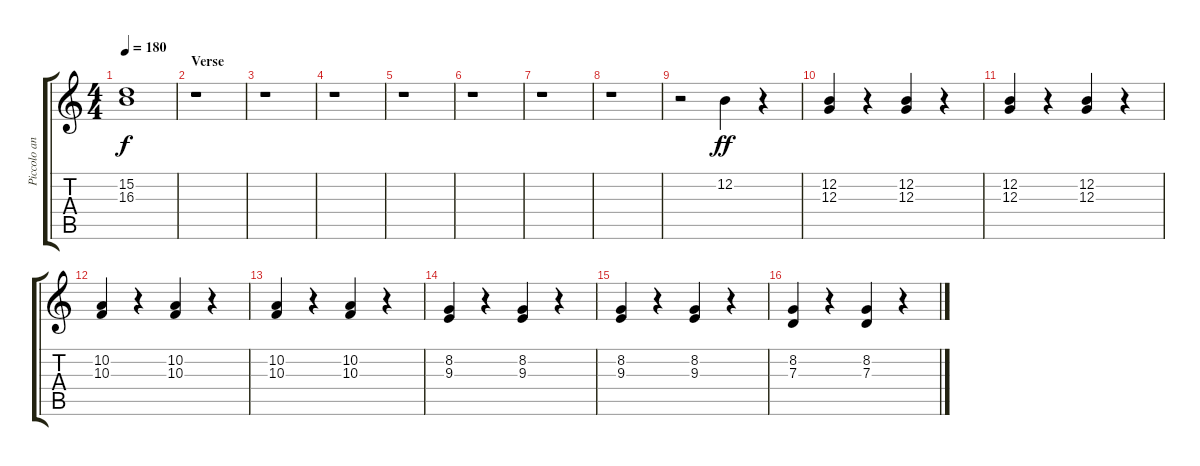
\track ("Piccolo and Strings" "Piccolo an") {instrument piccolo}
\staff {score tabs}
\tuning (E4 B3 G3 D3 A2 E2) {hide}
\ts (4 4)
\tempo 180
\clef g2
\ks c
(15.2{t} 16.3{t}).1{dy f} |
\section ("" "Verse")
r.1 |
r.1 |
r.1 |
r.1 |
r.1 |
r.1 |
r.1 |
r.2 12.2.4{dy ff} r.4 |
(12.2 12.3).4 r.4 (12.2 12.3).4 r.4 |
(12.2 12.3).4 r.4 (12.2 12.3).4 r.4 |
(10.2 10.3).4 r.4 (10.2 10.3).4 r.4 |
(10.2 10.3).4 r.4 (10.2 10.3).4 r.4 |
(8.2 9.3).4 r.4 (8.2 9.3).4 r.4 |
(8.2 9.3).4 r.4 (8.2 9.3).4 r.4 |
(8.2 7.3).4 r.4 (8.2 7.3).4 r.4
